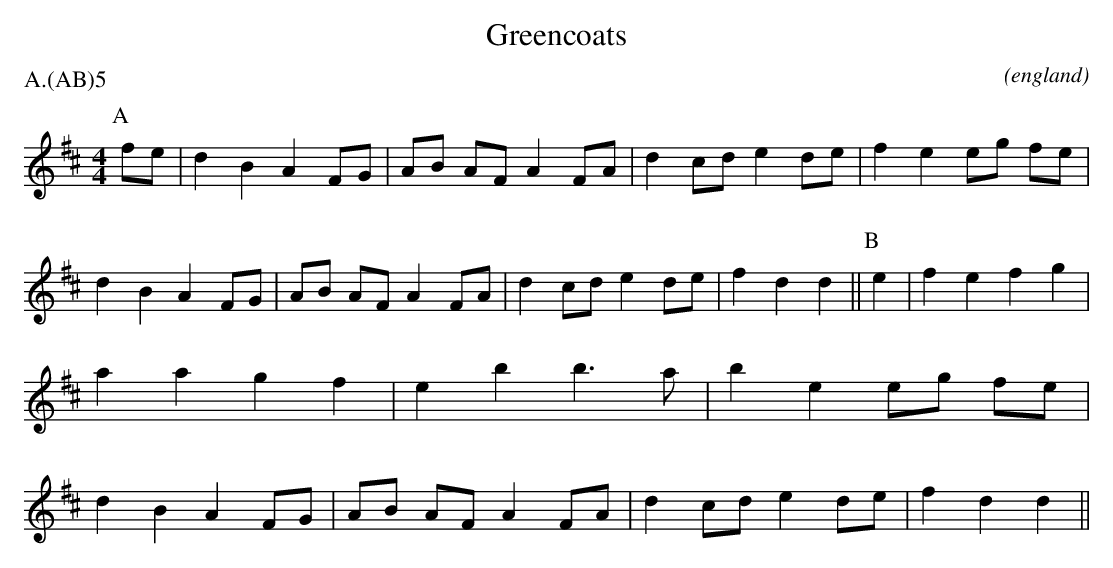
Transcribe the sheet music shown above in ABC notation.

X:1
T:Greencoats
O:england
M:4/4
C:
P:A.(AB)5
K:D
P:A
fe | d2 B2 A2 FG | AB AF  A2 FA | d2 cd e2 de | f2 e2 eg \
fe | d2 B2 A2 FG | AB AF  A2 FA | d2 cd e2 de | f2 d2 d2 ||\
P:B
e2 | f2 e2 f2 g2 | a2 a2  g2 f2 | e2 b2 b3  a | b2 e2 eg \
fe | d2 B2 A2 FG | AB AF  A2 FA | d2 cd e2 de | f2 d2 d2 ||
